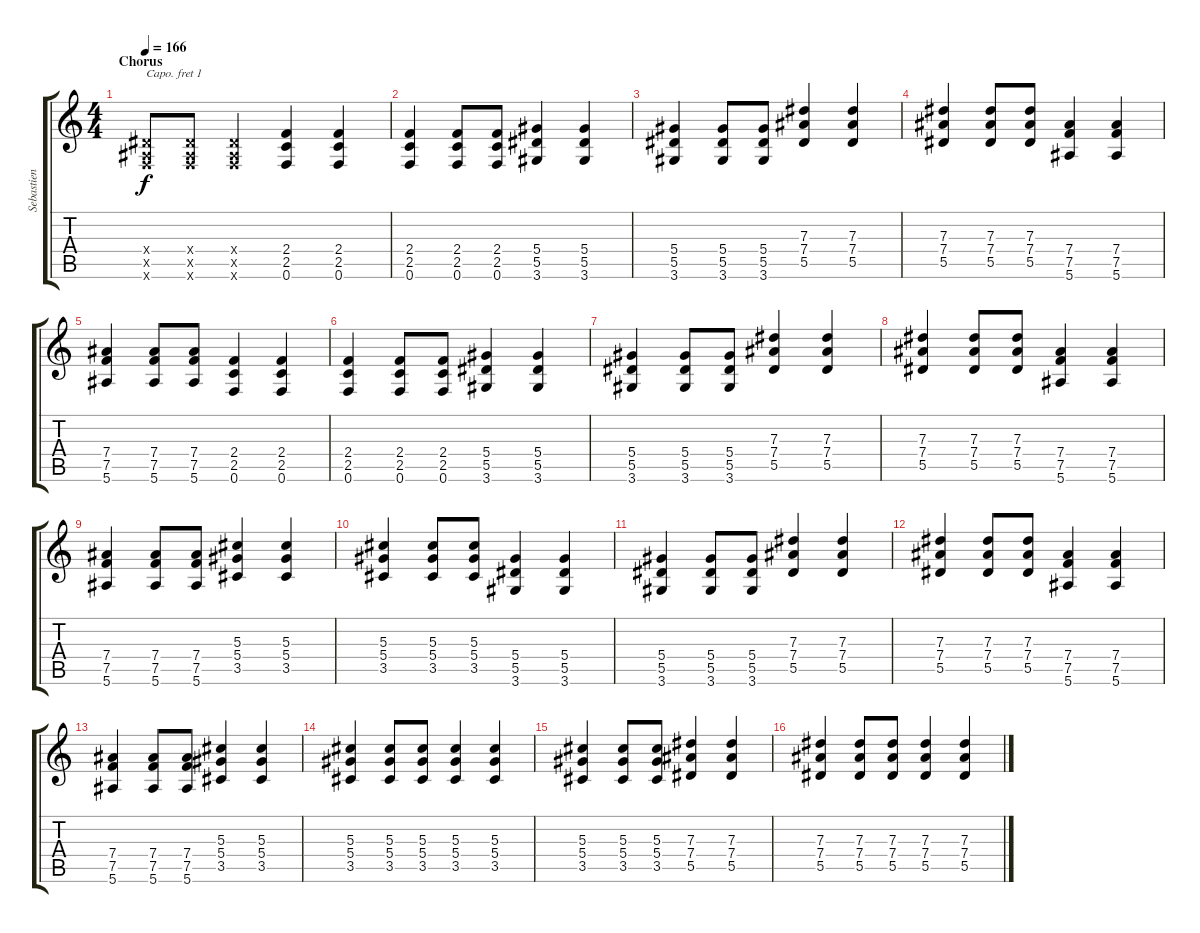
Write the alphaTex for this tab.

\track ("Sebastien" "Sebastien") {instrument distortionguitar}
\staff {score tabs}
\capo 1
\tuning (E4 B3 G3 D3 A2 E2) {hide}
\ts (4 4)
\section ("" "Chorus")
\tempo 166
\clef g2
\ks c
(0.4{x} 0.5{x} 0.6{x}).8{dy f} (0.4{x} 0.5{x} 0.6{x}).8 (0.4{x} 0.5{x} 0.6{x}).4 (2.4 2.5 0.6).4 (2.4 2.5 0.6).4 |
(2.4 2.5 0.6).4 (2.4 2.5 0.6).8 (2.4 2.5 0.6).8 (5.4 5.5 3.6).4 (5.4 5.5 3.6).4 |
(5.4 5.5 3.6).4 (5.4 5.5 3.6).8 (5.4 5.5 3.6).8 (7.3 7.4 5.5).4 (7.3 7.4 5.5).4 |
(7.3 7.4 5.5).4 (7.3 7.4 5.5).8 (7.3 7.4 5.5).8 (7.4 7.5 5.6).4 (7.4 7.5 5.6).4 |
(7.4 7.5 5.6).4 (7.4 7.5 5.6).8 (7.4 7.5 5.6).8 (2.4 2.5 0.6).4 (2.4 2.5 0.6).4 |
(2.4 2.5 0.6).4 (2.4 2.5 0.6).8 (2.4 2.5 0.6).8 (5.4 5.5 3.6).4 (5.4 5.5 3.6).4 |
(5.4 5.5 3.6).4 (5.4 5.5 3.6).8 (5.4 5.5 3.6).8 (7.3 7.4 5.5).4 (7.3 7.4 5.5).4 |
(7.3 7.4 5.5).4 (7.3 7.4 5.5).8 (7.3 7.4 5.5).8 (7.4 7.5 5.6).4 (7.4 7.5 5.6).4 |
(7.4 7.5 5.6).4 (7.4 7.5 5.6).8 (7.4 7.5 5.6).8 (5.3 5.4 3.5).4 (5.3 5.4 3.5).4 |
(5.3 5.4 3.5).4 (5.3 5.4 3.5).8 (5.3 5.4 3.5).8 (5.4 5.5 3.6).4 (5.4 5.5 3.6).4 |
(5.4 5.5 3.6).4 (5.4 5.5 3.6).8 (5.4 5.5 3.6).8 (7.3 7.4 5.5).4 (7.3 7.4 5.5).4 |
(7.3 7.4 5.5).4 (7.3 7.4 5.5).8 (7.3 7.4 5.5).8 (7.4 7.5 5.6).4 (7.4 7.5 5.6).4 |
(7.4 7.5 5.6).4 (7.4 7.5 5.6).8 (7.4 7.5 5.6).8 (5.3 5.4 3.5).4 (5.3 5.4 3.5).4 |
(5.3 5.4 3.5).4 (5.3 5.4 3.5).8 (5.3 5.4 3.5).8 (5.3 5.4 3.5).4 (5.3 5.4 3.5).4 |
(5.3 5.4 3.5).4 (5.3 5.4 3.5).8 (5.3 5.4 3.5).8 (7.3 7.4 5.5).4 (7.3 7.4 5.5).4 |
(7.3 7.4 5.5).4 (7.3 7.4 5.5).8 (7.3 7.4 5.5).8 (7.3 7.4 5.5).4 (7.3 7.4 5.5).4
